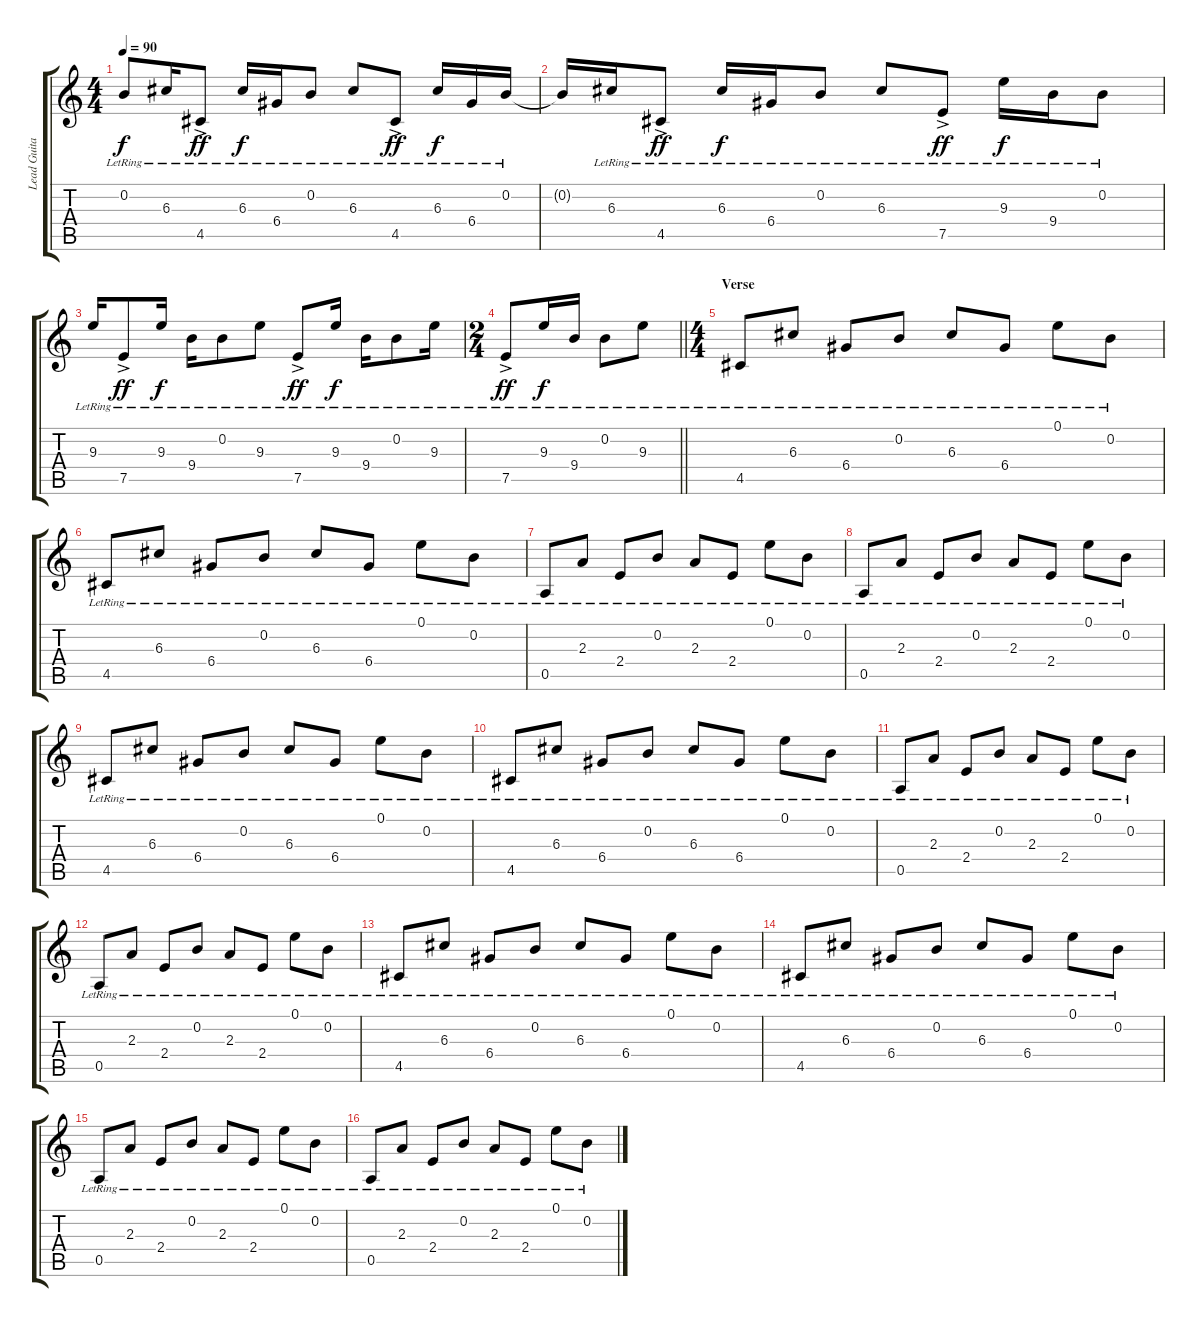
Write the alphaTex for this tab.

\track ("Lead Guitar (Xulfi)" "Lead Guita") {instrument electricguitarclean}
\staff {score tabs}
\tuning (E4 B3 G3 D3 A2 D2) {hide}
\ts (4 4)
\tempo 90
\clef g2
\ks c
0.2{lr}.8{dy f} 6.3{lr}.16 4.5{ac lr}.8{dy ff} 6.3{lr}.16{dy f} 6.4{lr}.16 0.2{lr}.8 6.3{lr}.8 4.5{ac lr}.8{dy ff} 6.3{lr}.16{dy f} 6.4{lr}.16 0.2{lr}.16 |
0.2{t}.16 6.3{lr}.16 4.5{ac lr}.8{dy ff} 6.3{lr}.16{dy f} 6.4{lr}.16 0.2{lr}.8 6.3{lr}.8 7.5{ac lr}.8{dy ff} 9.3{lr}.16{dy f} 9.4{lr}.16 0.2{lr}.8 |
9.3{lr}.16 7.5{ac lr}.8{dy ff} 9.3{lr}.16{dy f} 9.4{lr}.16 0.2{lr}.8 9.3{lr}.8 7.5{ac lr}.8{dy ff} 9.3{lr}.16{dy f} 9.4{lr}.16 0.2{lr}.8 9.3{lr}.16 |
\ts (2 4)
\barLineRight lightlight
7.5{ac lr}.8{dy ff} 9.3{lr}.16{dy f} 9.4{lr}.16 0.2{lr}.8 9.3{lr}.8 |
\ts (4 4)
\section ("" "Verse")
4.5{lr}.8{volume 8 balance 5 instrument electricguitarclean} 6.3{lr}.8 6.4{lr}.8 0.2{lr}.8 6.3{lr}.8 6.4{lr}.8 0.1{lr}.8 0.2{lr}.8 |
4.5{lr}.8 6.3{lr}.8 6.4{lr}.8 0.2{lr}.8 6.3{lr}.8 6.4{lr}.8 0.1{lr}.8 0.2{lr}.8 |
0.5{lr}.8 2.3{lr}.8 2.4{lr}.8 0.2{lr}.8 2.3{lr}.8 2.4{lr}.8 0.1{lr}.8 0.2{lr}.8 |
0.5{lr}.8 2.3{lr}.8 2.4{lr}.8 0.2{lr}.8 2.3{lr}.8 2.4{lr}.8 0.1{lr}.8 0.2{lr}.8 |
4.5{lr}.8 6.3{lr}.8 6.4{lr}.8 0.2{lr}.8 6.3{lr}.8 6.4{lr}.8 0.1{lr}.8 0.2{lr}.8 |
4.5{lr}.8 6.3{lr}.8 6.4{lr}.8 0.2{lr}.8 6.3{lr}.8 6.4{lr}.8 0.1{lr}.8 0.2{lr}.8 |
0.5{lr}.8 2.3{lr}.8 2.4{lr}.8 0.2{lr}.8 2.3{lr}.8 2.4{lr}.8 0.1{lr}.8 0.2{lr}.8 |
0.5{lr}.8 2.3{lr}.8 2.4{lr}.8 0.2{lr}.8 2.3{lr}.8 2.4{lr}.8 0.1{lr}.8 0.2{lr}.8 |
4.5{lr}.8 6.3{lr}.8 6.4{lr}.8 0.2{lr}.8 6.3{lr}.8 6.4{lr}.8 0.1{lr}.8 0.2{lr}.8 |
4.5{lr}.8 6.3{lr}.8 6.4{lr}.8 0.2{lr}.8 6.3{lr}.8 6.4{lr}.8 0.1{lr}.8 0.2{lr}.8 |
0.5{lr}.8 2.3{lr}.8 2.4{lr}.8 0.2{lr}.8 2.3{lr}.8 2.4{lr}.8 0.1{lr}.8 0.2{lr}.8 |
0.5{lr}.8 2.3{lr}.8 2.4{lr}.8 0.2{lr}.8 2.3{lr}.8 2.4{lr}.8 0.1{lr}.8 0.2{lr}.8
